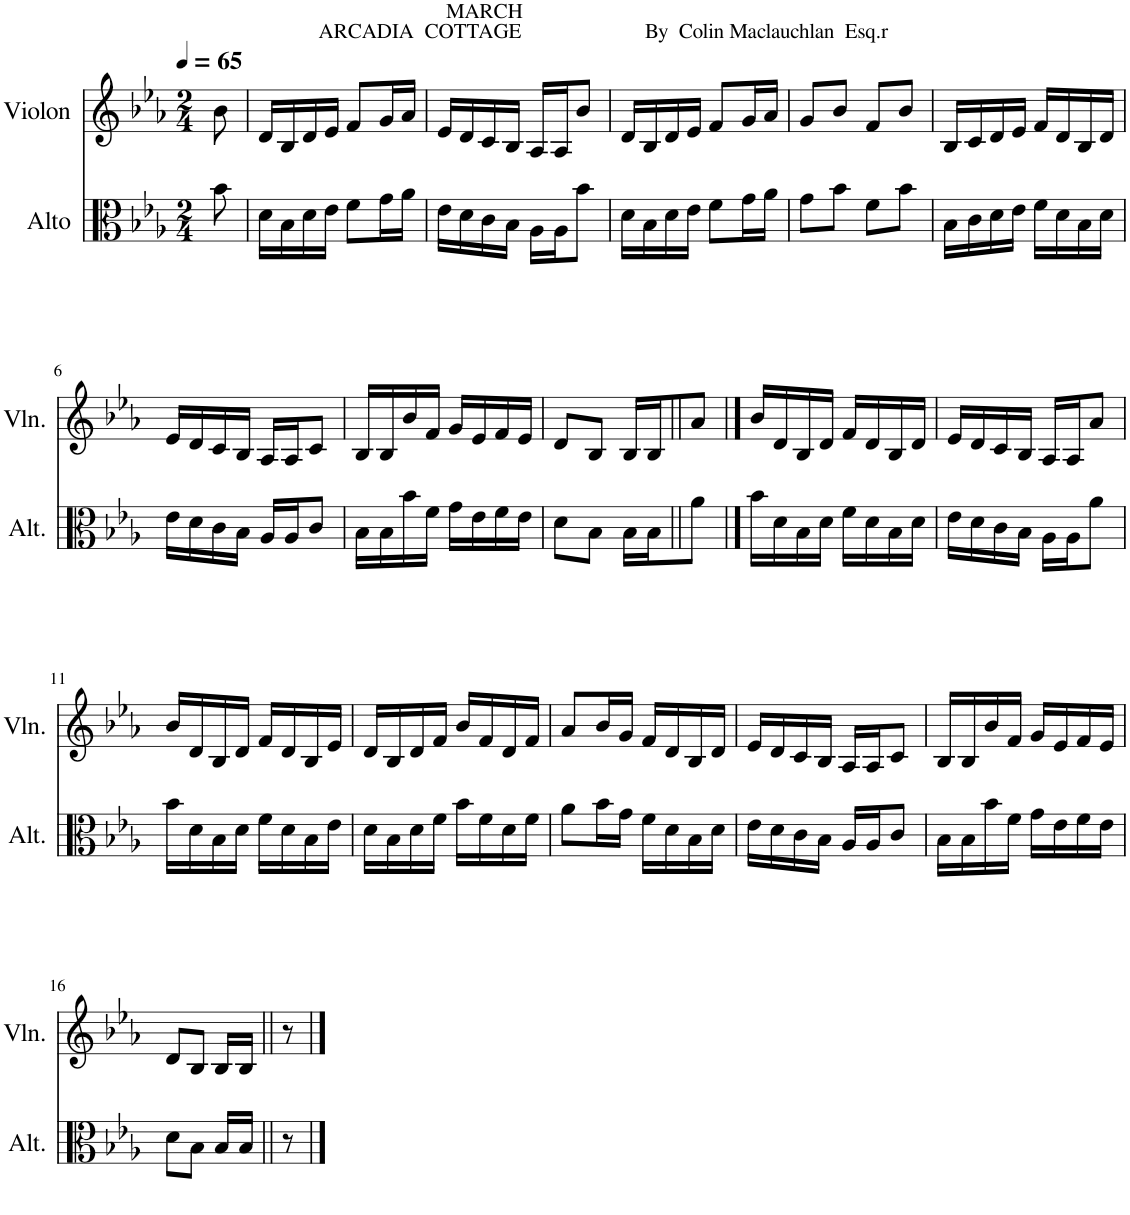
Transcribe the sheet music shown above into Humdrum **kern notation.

**kern	**kern
*part2	*part1
*staff2	*staff1
*I"Alto	*I"Violon
*I'Alt.	*I'Vln.
*clefC3	*clefG2
*k[b-e-a-]	*k[b-e-a-]
*M2/4	*M2/4
*MM65	*MM65
=	=
8b-\	8b-\
=1	=1
!	!LO:TX:a:t=ARCADIA  COTTAGE
16d\LL	16d/LL
16B-\	16B-/
16d\	16d/
16e-\JJ	16e-/JJ
8f\L	8f/L
16g\L	16g/L
16a-\JJ	16a-/JJ
=2	=2
16e-\LL	16e-/LL
16d\	16d/
16c\	16c/
16B-\JJ	16B-/JJ
16A-\LL	16A-/LL
16A-\J	16A-/J
!	!LO:TX:a:t=MARCH
8b-\J	8b-/J
=3	=3
16d\LL	16d/LL
16B-\	16B-/
16d\	16d/
16e-\JJ	16e-/JJ
!	!LO:TX:a:t=By  Colin Maclauchlan  Esq.r
8f\L	8f/L
16g\L	16g/L
16a-\JJ	16a-/JJ
=4	=4
8g\L	8g/L
8b-\J	8b-/J
8f\L	8f/L
8b-\J	8b-/J
=5	=5
16B-\LL	16B-/LL
16c\	16c/
16d\	16d/
16e-\JJ	16e-/JJ
16f\LL	16f/LL
16d\	16d/
16B-\	16B-/
16d\JJ	16d/JJ
!!LO:LB:g=z
=6	=6
16e-\LL	16e-/LL
16d\	16d/
16c\	16c/
16B-\JJ	16B-/JJ
16A-/LL	16A-/LL
16A-/J	16A-/J
8c/J	8c/J
=7	=7
16B-\LL	16B-/LL
16B-\	16B-/
16b-\	16b-/
16f\JJ	16f/JJ
16g\LL	16g/LL
16e-\	16e-/
16f\	16f/
16e-\JJ	16e-/JJ
=8	=8
8d\L	8d/L
8B-\J	8B-/J
16B-\LL	16B-/LL
16B-\J	16B-/J
8a-\J	8a-/J
==9	==9
16b-\LL	16b-/LL
16d\	16d/
16B-\	16B-/
16d\JJ	16d/JJ
16f\LL	16f/LL
16d\	16d/
16B-\	16B-/
16d\JJ	16d/JJ
=10	=10
16e-\LL	16e-/LL
16d\	16d/
16c\	16c/
16B-\JJ	16B-/JJ
16A-\LL	16A-/LL
16A-\J	16A-/J
8a-\J	8a-/J
!!LO:LB:g=z
=11	=11
16b-\LL	16b-/LL
16d\	16d/
16B-\	16B-/
16d\JJ	16d/JJ
16f\LL	16f/LL
16d\	16d/
16B-\	16B-/
16e-\JJ	16e-/JJ
=12	=12
16d\LL	16d/LL
16B-\	16B-/
16d\	16d/
16f\JJ	16f/JJ
16b-\LL	16b-/LL
16f\	16f/
16d\	16d/
16f\JJ	16f/JJ
=13	=13
8a-\L	8a-/L
16b-\L	16b-/L
16g\JJ	16g/JJ
16f\LL	16f/LL
16d\	16d/
16B-\	16B-/
16d\JJ	16d/JJ
=14	=14
16e-\LL	16e-/LL
16d\	16d/
16c\	16c/
16B-\JJ	16B-/JJ
16A-/LL	16A-/LL
16A-/J	16A-/J
8c/J	8c/J
=15	=15
16B-\LL	16B-/LL
16B-\	16B-/
16b-\	16b-/
16f\JJ	16f/JJ
16g\LL	16g/LL
16e-\	16e-/
16f\	16f/
16e-\JJ	16e-/JJ
!!LO:LB:g=z
=16	=16
8d\L	8d/L
8B-\J	8B-/J
16B-/LL	16B-/LL
16B-/JJ	16B-/JJ
8r	8r
==	==
*-	*-
